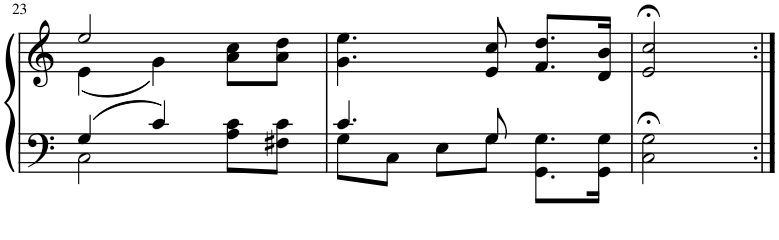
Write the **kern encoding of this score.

**kern	**kern
*part1	*part1
*staff2	*staff1
*I"Piano	*
*I'Pno.	*
!!LO:PB:g=z
*clefF4	*clefG2
*k[]	*k[]
*M3/4	*M3/4
=23	=23
*^	*^
4G/	2C\	2ee/	(4e\
4c/	.	.	4g\)
4ryy	8A\ 8c\L	8a\ 8cc\L	4ryy
.	8F#X\ 8c\J	8a\ 8dd\J	.
*	*	*v	*v
=24	=24	=24
4.c/	8G\L	4.g\ 4.ee\
.	8C\J	.
.	8E\L	.
8G/	8G\J	8e/ 8cc/
4ryy	8.GG\ 8.G\L	8.f/ 8.dd/L
.	16GG\ 16G\Jk	16d/ 16b/Jk
*v	*v	*
=25	=25
2C\;< 2G\;<	2e/;< 2cc/;<
=:|!	=:|!
*-	*-
